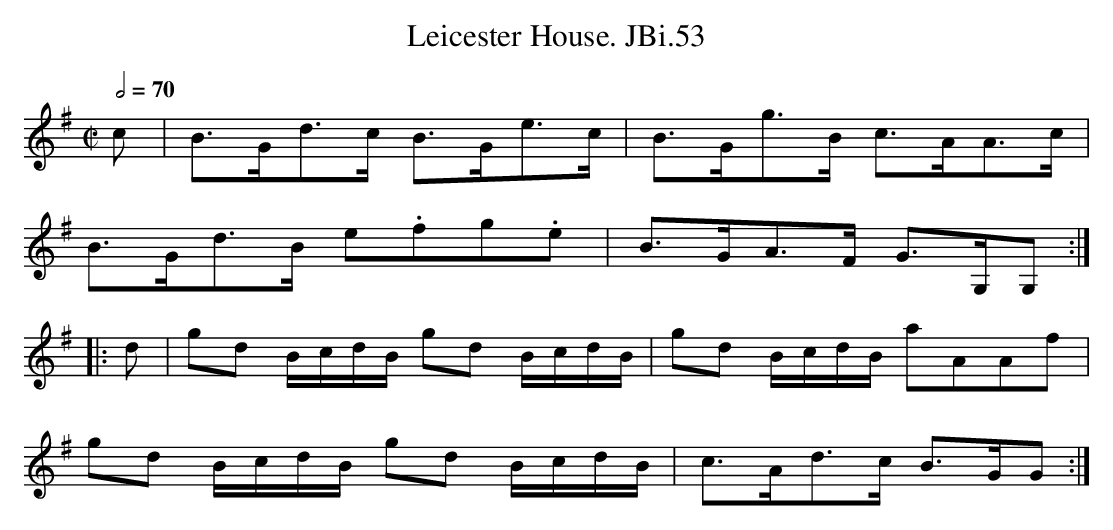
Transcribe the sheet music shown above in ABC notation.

X:1
T:Leicester House. JBi.53
M:C|
L:1/8
Q:1/2=70
K:G
c|B>Gd>c B>Ge>c|B>Gg>B c>AA>c|
B>Gd>B e.fg.e|B>GA>F G>G,G,:|
|:d|gd B/c/d/B/ gd B/c/d/B/|gd B/c/d/B/ aAAf|
gd B/c/d/B/ gd B/c/d/B/|c>Ad>c B>GG:|
